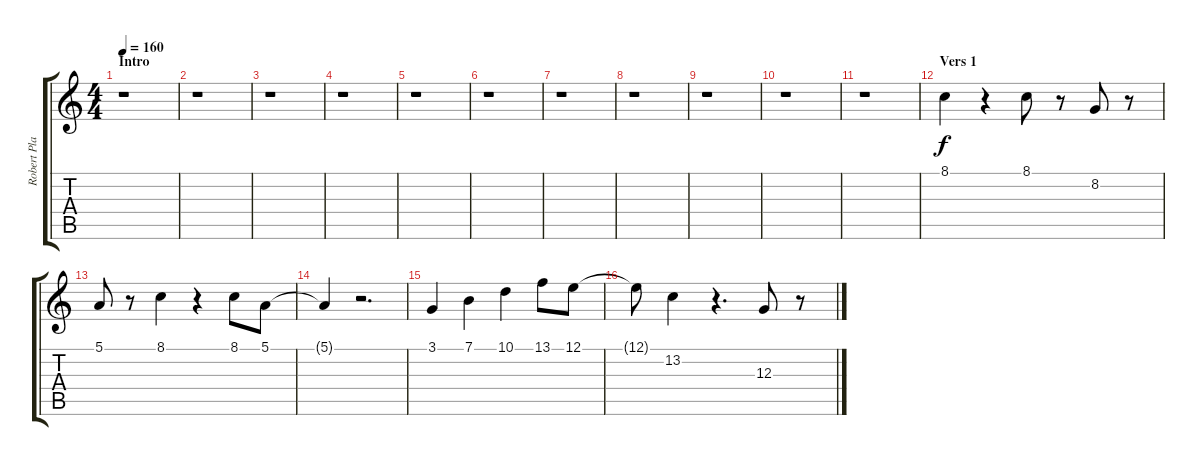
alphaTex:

\track ("Robert Plant" "Robert Pla") {instrument reedorgan}
\staff {score tabs}
\tuning (E4 B3 G3 D3 A2 E2) {hide}
\ts (4 4)
\section ("" "Intro")
\tempo 160
\clef g2
\ks c
r.1{dy f instrument reedorgan} |
r.1 |
r.1 |
r.1 |
r.1 |
r.1 |
r.1 |
r.1 |
r.1 |
r.1 |
r.1 |
\section ("" "Vers 1")
8.1.4 r.4 8.1.8 r.8 8.2.8 r.8 |
5.1.8 r.8 8.1.4 r.4 8.1.8 5.1.8 |
5.1{t}.4 r.2{d} |
3.1.4 7.1.4 10.1.4 13.1.8 12.1.8 |
12.1{t}.8 13.2.4 r.4{d} 12.3.8 r.8
